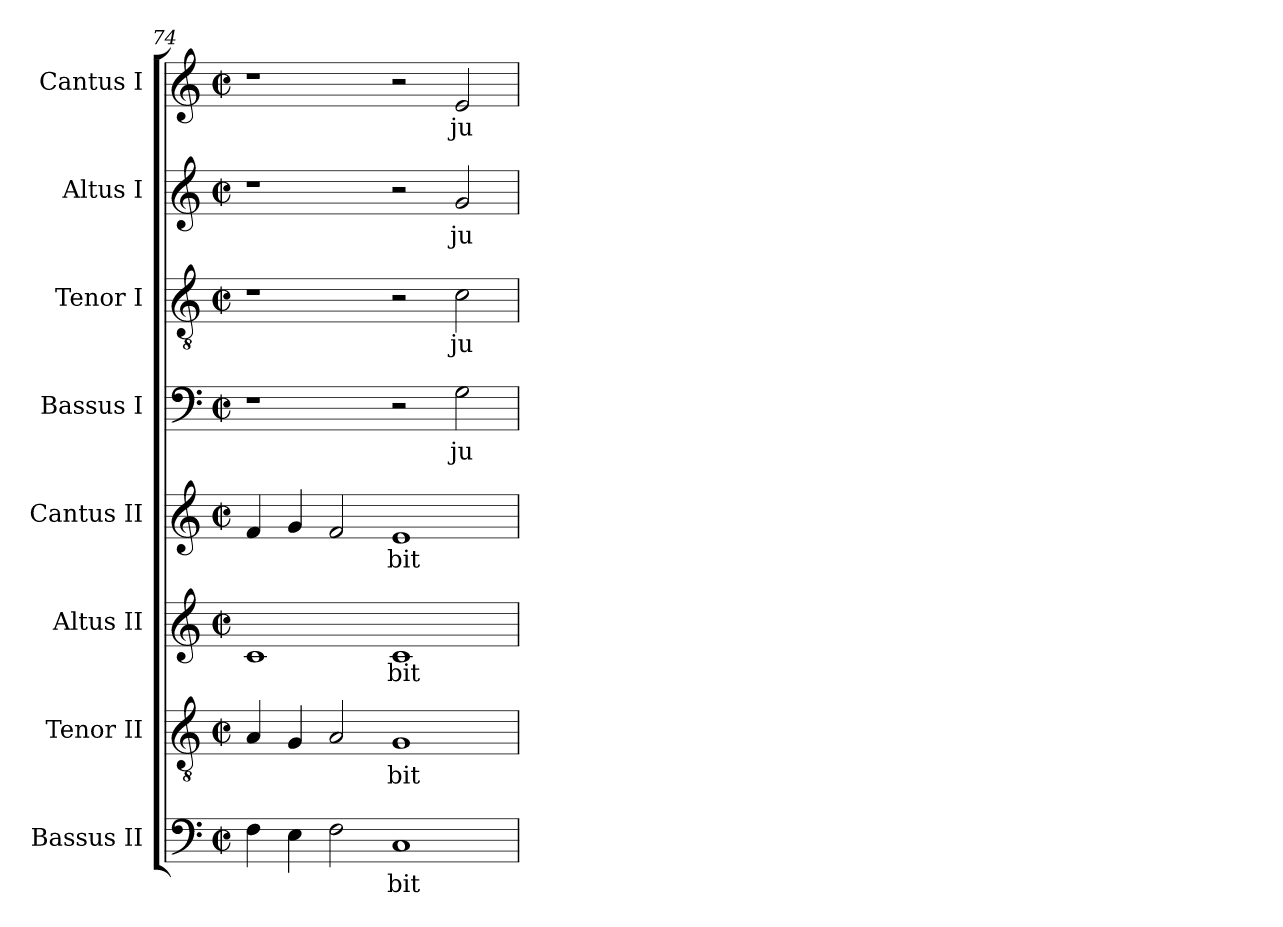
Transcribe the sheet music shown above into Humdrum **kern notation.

**kern	**text	**kern	**text	**kern	**text	**kern	**text	**kern	**text	**kern	**text	**kern	**text	**kern	**text
*part8	*part8	*part7	*part7	*part6	*part6	*part5	*part5	*part4	*part4	*part3	*part3	*part2	*part2	*part1	*part1
*staff8	*staff8	*staff7	*staff7	*staff6	*staff6	*staff5	*staff5	*staff4	*staff4	*staff3	*staff3	*staff2	*staff2	*staff1	*staff1
*I"Bassus II	*	*I"Tenor II	*	*I"Altus II	*	*I"Cantus II	*	*I"Bassus I	*	*I"Tenor I	*	*I"Altus I	*	*I"Cantus I	*
*clefF4	*	*clefGv2	*	*clefG2	*	*clefG2	*	*clefF4	*	*clefGv2	*	*clefG2	*	*clefG2	*
*M2/2	*	*M2/2	*	*M2/2	*	*M2/2	*	*M2/2	*	*M2/2	*	*M2/2	*	*M2/2	*
*met(c|)	*	*met(c|)	*	*met(c|)	*	*met(c|)	*	*met(c|)	*	*met(c|)	*	*met(c|)	*	*met(c|)	*
=74	=74	=74	=74	=74	=74	=74	=74	=74	=74	=74	=74	=74	=74	=74	=74
4F\	.	4A/	.	1c	.	4f/	.	1r	.	1r	.	1r	.	1r	.
4E\	.	4G/	.	.	.	4g/	.	.	.	.	.	.	.	.	.
2F\	.	2A/	.	.	.	2f/	.	.	.	.	.	.	.	.	.
!	!LO:LY:b:cj	!	!LO:LY:b:cj	!	!LO:LY:b:cj	!	!LO:LY:b:cj	!	!	!	!	!	!	!	!
1C	-bit	1G	bit	1c	bit	1e	bit	2r	.	2r	.	2r	.	2r	.
!	!	!	!	!	!	!	!	!	!LO:LY:b:cj	!	!LO:LY:b:cj	!	!LO:LY:b:cj	!	!LO:LY:b:cj
.	.	.	.	.	.	.	.	2G\	ju-	2c\	ju-	2g/	ju	2e/	ju-
=	=	=	=	=	=	=	=	=	=	=	=	=	=	=	=
*-	*-	*-	*-	*-	*-	*-	*-	*-	*-	*-	*-	*-	*-	*-	*-
